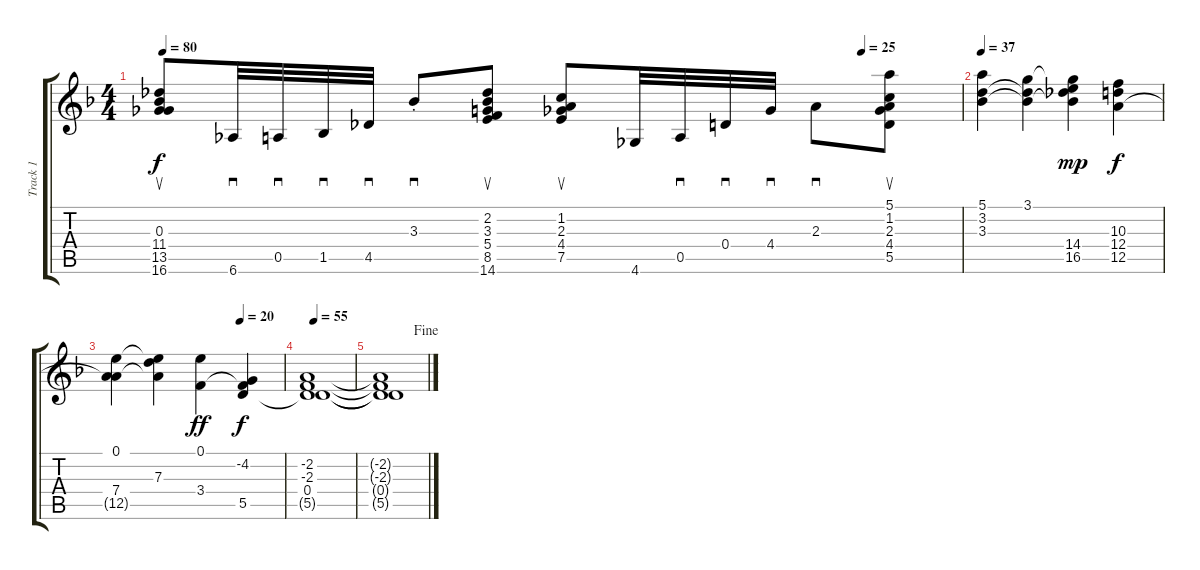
\track ("Track 1" "Track 1") {instrument distortionguitar}
\staff {score tabs}
\tuning (E4 B3 G3 D3 A2 D2) {hide}
\ts (4 4)
\tempo 80
\tempo (25 0.875)
\clef g2
\ks dminor
(0.3 11.4 13.5 16.6).8{su dy f} 6.6.32{sd} 0.5.32{sd} 1.5.32{sd} 4.5.32{sd} 3.3{st}.8{sd} (2.2 3.3 5.4 8.5 14.6).8{su} (1.2 2.3 4.4 7.5).8{su} 4.6.32 0.5.32{sd} 0.4.32{sd} 4.4.32{sd} 2.3.8{sd} (5.1 1.2 2.3 4.4 5.5).8{su} |
\tempo 37
(5.1 3.2 3.3).4 (3.1 3.2{t} 3.3{t}).4 (3.1{t} 3.3{t} 14.4 16.5).4{dy mp} (10.3 12.4 12.5).4{dy f} |
\tempo (20 0.75)
(0.1 7.4 12.5{t}).4 (0.1{t} 7.3 12.5{t}).4 (0.1 3.4).4{dy ff} (-4.2 3.4{t} 5.5).4{dy f} |
\tempo 55
(-2.2 -2.3 0.4 5.5{t}).1 |
\jump fine
(-2.2{t} -2.3{t} 0.4{t} 5.5{t}).1
